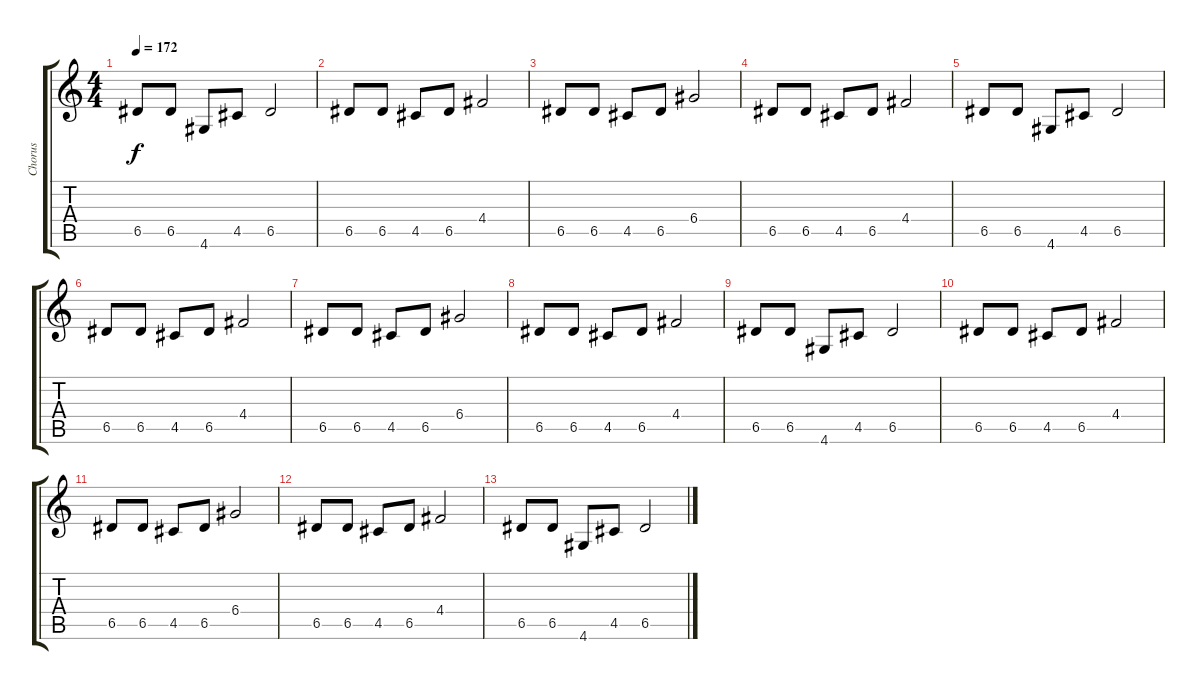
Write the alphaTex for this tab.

\track ("Chorus" "Chorus") {instrument acousticguitarsteel}
\staff {score tabs}
\tuning (E4 B3 G3 D3 A2 E2) {hide}
\ts (4 4)
\tempo 172
\clef g2
\ks c
6.5.8{dy f} 6.5.8 4.6.8 4.5.8 6.5.2 |
6.5.8 6.5.8 4.5.8 6.5.8 4.4.2 |
6.5.8 6.5.8 4.5.8 6.5.8 6.4.2 |
6.5.8 6.5.8 4.5.8 6.5.8 4.4.2 |
6.5.8 6.5.8 4.6.8 4.5.8 6.5.2 |
6.5.8 6.5.8 4.5.8 6.5.8 4.4.2 |
6.5.8 6.5.8 4.5.8 6.5.8 6.4.2 |
6.5.8 6.5.8 4.5.8 6.5.8 4.4.2 |
6.5.8 6.5.8 4.6.8 4.5.8 6.5.2 |
6.5.8 6.5.8 4.5.8 6.5.8 4.4.2 |
6.5.8 6.5.8 4.5.8 6.5.8 6.4.2 |
6.5.8 6.5.8 4.5.8 6.5.8 4.4.2 |
6.5.8 6.5.8 4.6.8 4.5.8 6.5.2
